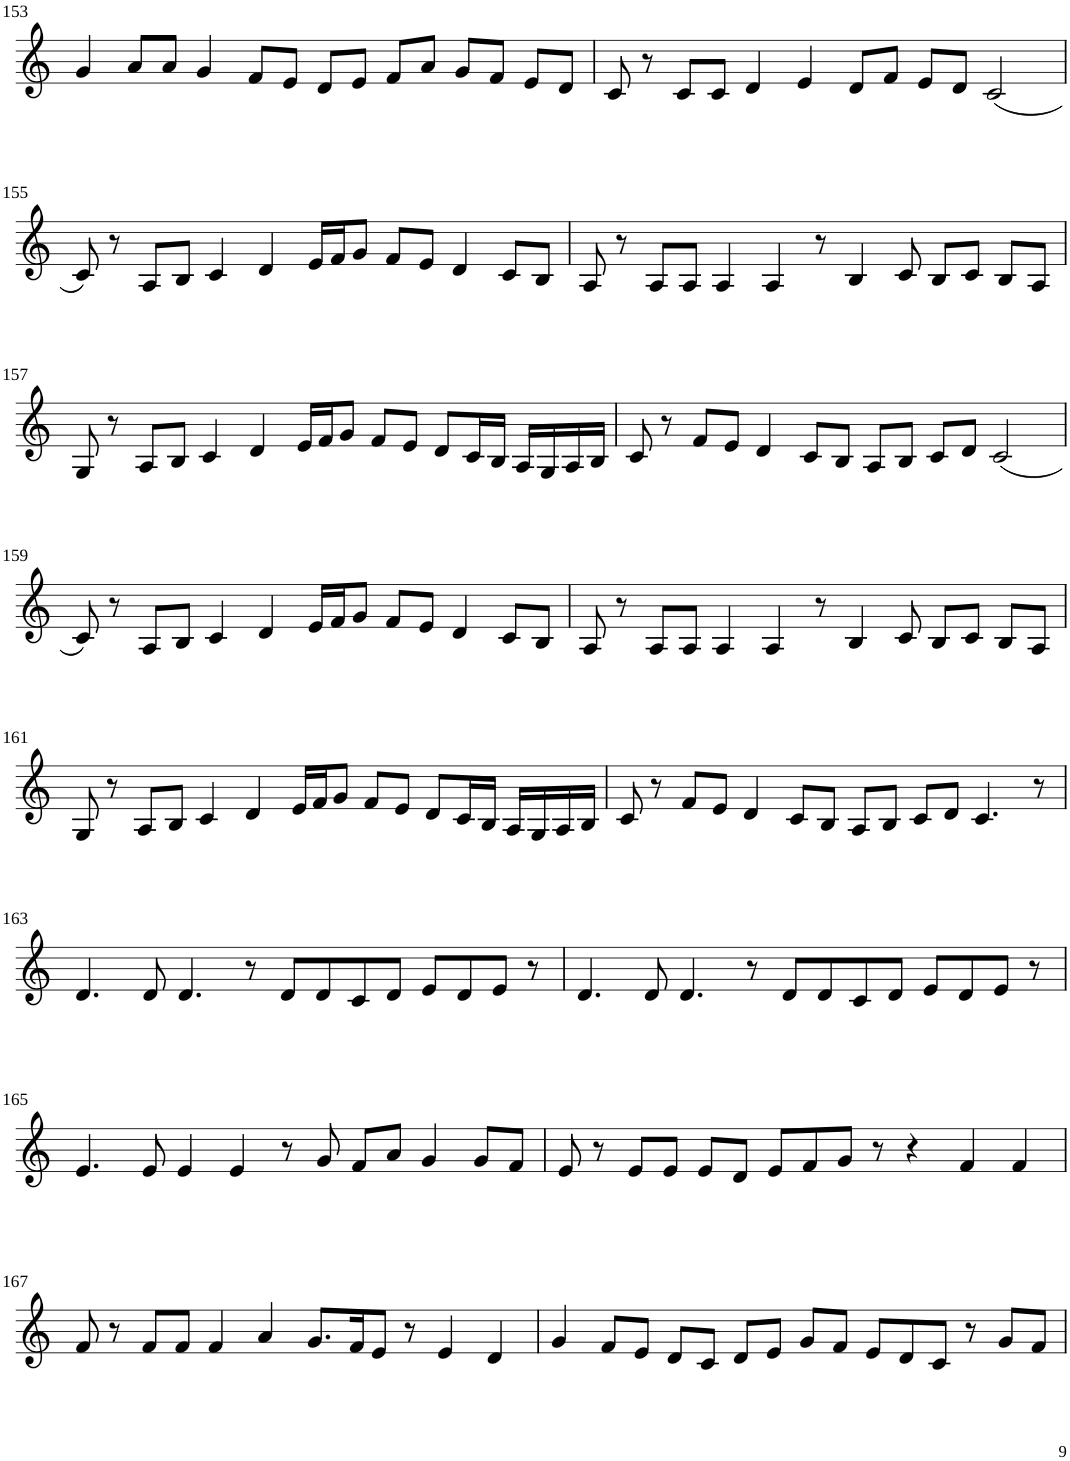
**kern
*part1
*staff1
*I"Violin
!!LO:PB:g=z
*clefG2
*k[]
*M8/4
=153
4g/
8a/L
8a/J
4g/
8f/L
8e/J
8d/L
8e/J
8f/L
8a/J
8g/L
8f/J
8e/L
8d/J
=154
8c/
8r
8c/L
8c/J
4d/
4e/
8d/L
8f/J
8e/L
8d/J
(2c/
!!LO:LB:g=z
=155
8c/)
8r
8A/L
8B/J
4c/
4d/
16e/LL
16f/J
8g/J
8f/L
8e/J
4d/
8c/L
8B/J
=156
8A/
8r
8A/L
8A/J
4A/
4A/
8r
4B/
8c/
8B/L
8c/J
8B/L
8A/J
!!LO:LB:g=z
=157
8G/
8r
8A/L
8B/J
4c/
4d/
16e/LL
16f/J
8g/J
8f/L
8e/J
8d/L
16c/L
16B/JJ
16A/LL
16G/
16A/
16B/JJ
=158
8c/
8r
8f/L
8e/J
4d/
8c/L
8B/J
8A/L
8B/J
8c/L
8d/J
(2c/
!!LO:LB:g=z
=159
8c/)
8r
8A/L
8B/J
4c/
4d/
16e/LL
16f/J
8g/J
8f/L
8e/J
4d/
8c/L
8B/J
=160
8A/
8r
8A/L
8A/J
4A/
4A/
8r
4B/
8c/
8B/L
8c/J
8B/L
8A/J
!!LO:LB:g=z
=161
8G/
8r
8A/L
8B/J
4c/
4d/
16e/LL
16f/J
8g/J
8f/L
8e/J
8d/L
16c/L
16B/JJ
16A/LL
16G/
16A/
16B/JJ
=162
8c/
8r
8f/L
8e/J
4d/
8c/L
8B/J
8A/L
8B/J
8c/L
8d/J
4.c/
8r
!!LO:LB:g=z
=163
4.d/
8d/
4.d/
8r
8d/L
8d/
8c/
8d/J
8e/L
8d/
8e/J
8r
=164
4.d/
8d/
4.d/
8r
8d/L
8d/
8c/
8d/J
8e/L
8d/
8e/J
8r
!!LO:LB:g=z
=165
4.e/
8e/
4e/
4e/
8r
8g/
8f/L
8a/J
4g/
8g/L
8f/J
=166
8e/
8r
8e/L
8e/J
8e/L
8d/J
8e/L
8f/
8g/J
8r
4r
4f/
4f/
!!LO:LB:g=z
=167
8f/
8r
8f/L
8f/J
4f/
4a/
8.g/L
16f/K
8e/J
8r
4e/
4d/
=168
4g/
8f/L
8e/J
8d/L
8c/J
8d/L
8e/J
8g/L
8f/J
8e/L
8d/
8c/J
8r
8g/L
8f/J
=
*-
